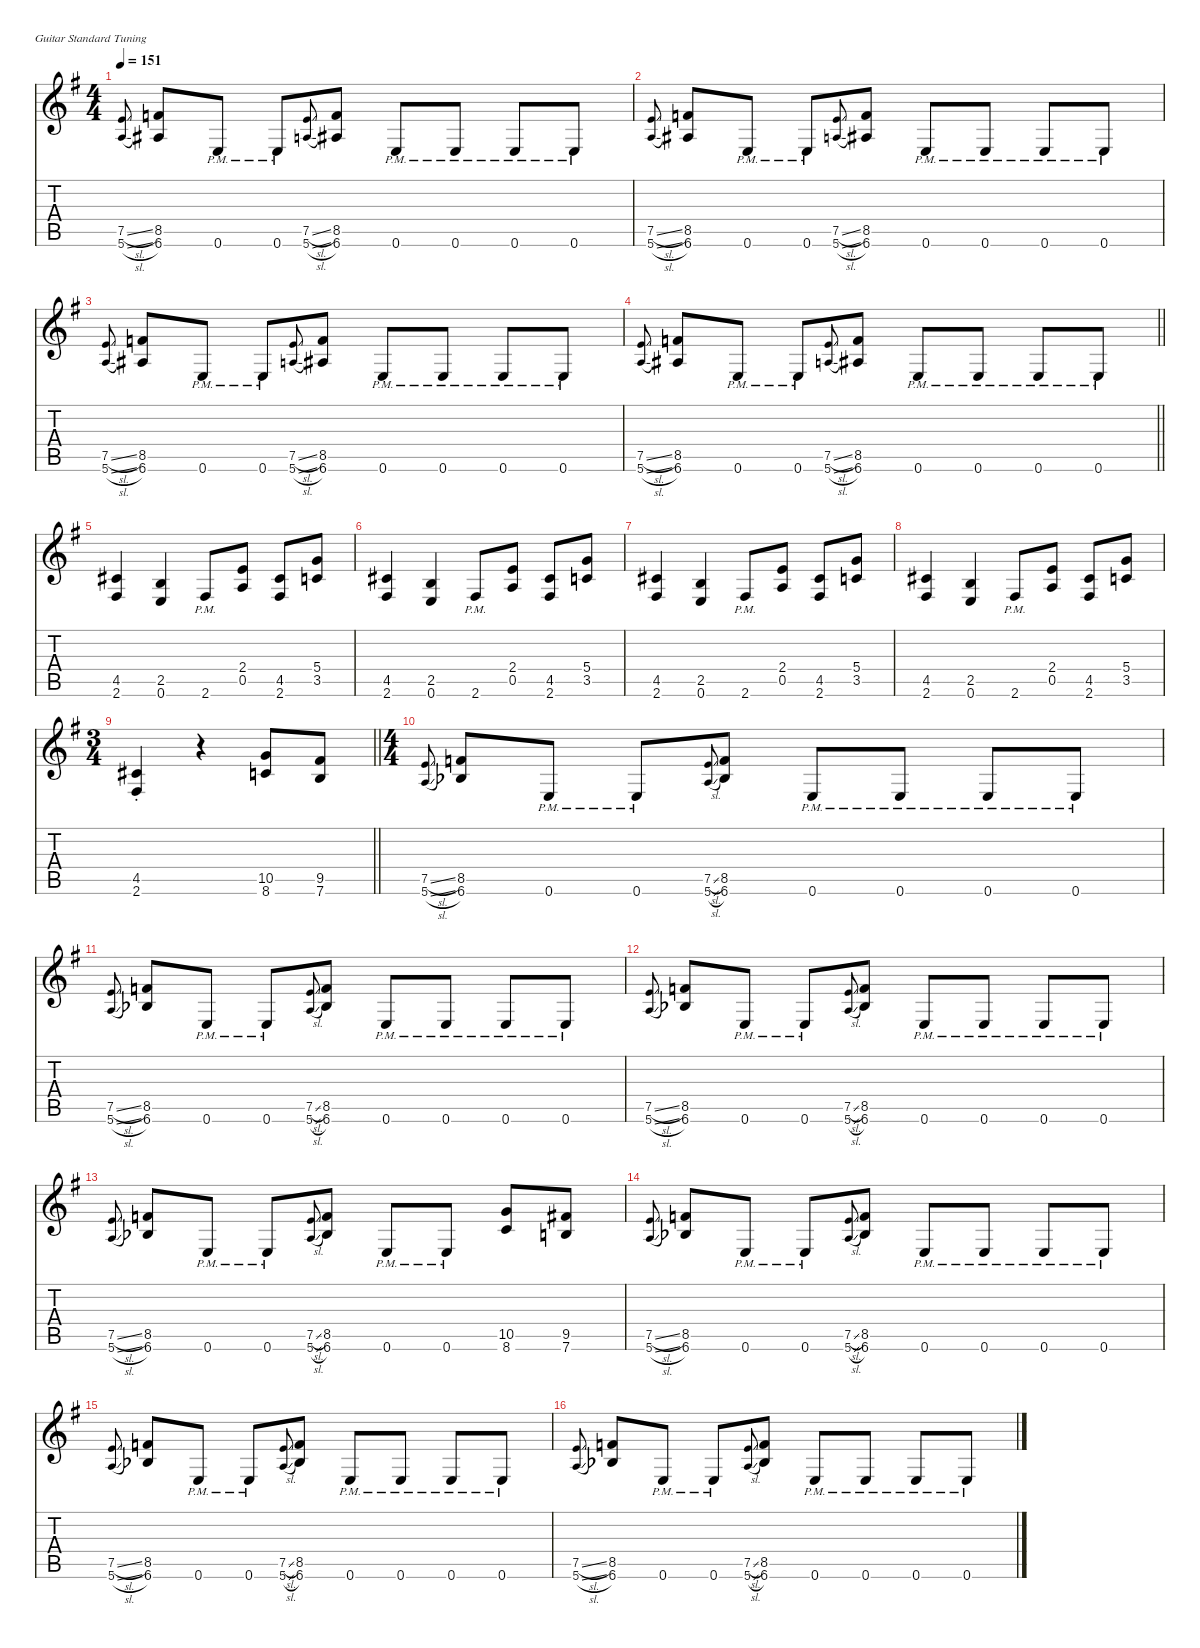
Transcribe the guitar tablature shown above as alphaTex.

\defaultSystemsLayout 4
\hideDynamics
\bracketExtendMode nobrackets
\singleTrackTrackNamePolicy hidden
\multiTrackTrackNamePolicy hidden
\otherSystemsTrackNameOrientation horizontal
\track ("James Hetfield" "dist.guit.") {defaultSystemsLayout 8 instrument distortionguitar}
\staff {score tabs}
\tuning (E4 B3 G3 D3 A2 E2)
\ts (4 4)
\tempo 151
\clef g2
\ks eminor
(7.5{sl acc forcenatural} 5.6{sl acc forcenatural}).8{gr onbeat dy f beam Up} (8.5{acc forcenatural} 6.6{acc #}).8{beam Up} 0.6{pm acc forcenatural}.8{beam Up} 0.6{pm acc forcenatural}.8{beam Up} (7.5{sl acc forcenatural} 5.6{sl acc forcenatural}).8{gr onbeat beam Up} (8.5{acc forcenatural} 6.6{acc #}).8{beam Up} 0.6{pm acc forcenatural}.8{beam Up} 0.6{pm acc forcenatural}.8{beam Up} 0.6{pm acc forcenatural}.8{beam Up} 0.6{pm acc forcenatural}.8{beam Up} |
(7.5{sl acc forcenatural} 5.6{sl acc forcenatural}).8{gr onbeat beam Up} (8.5{acc forcenatural} 6.6{acc #}).8{beam Up} 0.6{pm acc forcenatural}.8{beam Up} 0.6{pm acc forcenatural}.8{beam Up} (7.5{sl acc forcenatural} 5.6{sl acc forcenatural}).8{gr onbeat beam Up} (8.5{acc forcenatural} 6.6{acc #}).8{beam Up} 0.6{pm acc forcenatural}.8{beam Up} 0.6{pm acc forcenatural}.8{beam Up} 0.6{pm acc forcenatural}.8{beam Up} 0.6{pm acc forcenatural}.8{beam Up} |
(7.5{sl acc forcenatural} 5.6{sl acc forcenatural}).8{gr onbeat beam Up} (8.5{acc forcenatural} 6.6{acc #}).8{beam Up} 0.6{pm acc forcenatural}.8{beam Up} 0.6{pm acc forcenatural}.8{beam Up} (7.5{sl acc forcenatural} 5.6{sl acc forcenatural}).8{gr onbeat beam Up} (8.5{acc forcenatural} 6.6{acc #}).8{beam Up} 0.6{pm acc forcenatural}.8{beam Up} 0.6{pm acc forcenatural}.8{beam Up} 0.6{pm acc forcenatural}.8{beam Up} 0.6{pm acc forcenatural}.8{beam Up} |
\barLineRight lightlight
(7.5{sl acc forcenatural} 5.6{sl acc forcenatural}).8{gr onbeat beam Up} (8.5{acc forcenatural} 6.6{acc #}).8{beam Up} 0.6{pm acc forcenatural}.8{beam Up} 0.6{pm acc forcenatural}.8{beam Up} (7.5{sl acc forcenatural} 5.6{sl acc forcenatural}).8{gr onbeat beam Up} (8.5{acc forcenatural} 6.6{acc #}).8{beam Up} 0.6{pm acc forcenatural}.8{beam Up} 0.6{pm acc forcenatural}.8{beam Up} 0.6{pm acc forcenatural}.8{beam Up} 0.6{pm acc forcenatural}.8{beam Up} |
(4.5{acc #} 2.6{acc #}).4{beam Up} (2.5{acc forcenatural} 0.6{acc forcenatural}).4{beam Up} 2.6{pm acc #}.8{beam Up} (2.4{acc forcenatural} 0.5{acc forcenatural}).8{beam Up} (4.5{acc #} 2.6{acc #}).8{beam Up} (5.4{acc forcenatural} 3.5{acc forcenatural}).8{beam Up} |
(4.5{acc #} 2.6{acc #}).4{beam Up} (2.5{acc forcenatural} 0.6{acc forcenatural}).4{beam Up} 2.6{pm acc #}.8{beam Up} (2.4{acc forcenatural} 0.5{acc forcenatural}).8{beam Up} (4.5{acc #} 2.6{acc #}).8{beam Up} (5.4{acc forcenatural} 3.5{acc forcenatural}).8{beam Up} |
(4.5{acc #} 2.6{acc #}).4{beam Up} (2.5{acc forcenatural} 0.6{acc forcenatural}).4{beam Up} 2.6{pm acc #}.8{beam Up} (2.4{acc forcenatural} 0.5{acc forcenatural}).8{beam Up} (4.5{acc #} 2.6{acc #}).8{beam Up} (5.4{acc forcenatural} 3.5{acc forcenatural}).8{beam Up} |
(4.5{acc #} 2.6{acc #}).4{beam Up} (2.5{acc forcenatural} 0.6{acc forcenatural}).4{beam Up} 2.6{pm acc #}.8{beam Up} (2.4{acc forcenatural} 0.5{acc forcenatural}).8{beam Up} (4.5{acc #} 2.6{acc #}).8{beam Up} (5.4{acc forcenatural} 3.5{acc forcenatural}).8{beam Up} |
\ts (3 4)
\beaming (8 2 2 2)
\barLineRight lightlight
(4.5{st acc #} 2.6{st acc #}).4{beam Up} r.4{beam Up} (10.5{acc forcenatural} 8.6{acc forcenatural}).8{beam Up} (9.5{acc #} 7.6{acc forcenatural}).8{beam Up} |
\ts (4 4)
\beaming (8 2 2 2 2)
(7.5{sl acc forcenatural} 5.6{sl acc forcenatural}).8{gr onbeat beam Up} (8.5{acc forcenatural} 6.6{acc b}).8{beam Up} 0.6{pm acc forcenatural}.8{beam Up} 0.6{pm acc forcenatural}.8{beam Up} (7.5{sl acc forcenatural} 5.6{sl acc forcenatural}).8{gr onbeat beam Up} (8.5{acc forcenatural} 6.6{acc b}).8{beam Up} 0.6{pm acc forcenatural}.8{beam Up} 0.6{pm acc forcenatural}.8{beam Up} 0.6{pm acc forcenatural}.8{beam Up} 0.6{pm acc forcenatural}.8{beam Up} |
(7.5{sl acc forcenatural} 5.6{sl acc forcenatural}).8{gr onbeat beam Up} (8.5{acc forcenatural} 6.6{acc b}).8{beam Up} 0.6{pm acc forcenatural}.8{beam Up} 0.6{pm acc forcenatural}.8{beam Up} (7.5{sl acc forcenatural} 5.6{sl acc forcenatural}).8{gr onbeat beam Up} (8.5{acc forcenatural} 6.6{acc b}).8{beam Up} 0.6{pm acc forcenatural}.8{beam Up} 0.6{pm acc forcenatural}.8{beam Up} 0.6{pm acc forcenatural}.8{beam Up} 0.6{pm acc forcenatural}.8{beam Up} |
(7.5{sl acc forcenatural} 5.6{sl acc forcenatural}).8{gr onbeat beam Up} (8.5{acc forcenatural} 6.6{acc b}).8{beam Up} 0.6{pm acc forcenatural}.8{beam Up} 0.6{pm acc forcenatural}.8{beam Up} (7.5{sl acc forcenatural} 5.6{sl acc forcenatural}).8{gr onbeat beam Up} (8.5{acc forcenatural} 6.6{acc b}).8{beam Up} 0.6{pm acc forcenatural}.8{beam Up} 0.6{pm acc forcenatural}.8{beam Up} 0.6{pm acc forcenatural}.8{beam Up} 0.6{pm acc forcenatural}.8{beam Up} |
(7.5{sl acc forcenatural} 5.6{sl acc forcenatural}).8{gr onbeat beam Up} (8.5{acc forcenatural} 6.6{acc b}).8{beam Up} 0.6{pm acc forcenatural}.8{beam Up} 0.6{pm acc forcenatural}.8{beam Up} (7.5{sl acc forcenatural} 5.6{sl acc forcenatural}).8{gr onbeat beam Up} (8.5{acc forcenatural} 6.6{acc b}).8{beam Up} 0.6{pm acc forcenatural}.8{beam Up} 0.6{pm acc forcenatural}.8{beam Up} (10.5{acc forcenatural} 8.6{acc forcenatural}).8{beam Up} (9.5{acc #} 7.6{acc forcenatural}).8{beam Up} |
(7.5{sl acc forcenatural} 5.6{sl acc forcenatural}).8{gr onbeat beam Up} (8.5{acc forcenatural} 6.6{acc b}).8{beam Up} 0.6{pm acc forcenatural}.8{beam Up} 0.6{pm acc forcenatural}.8{beam Up} (7.5{sl acc forcenatural} 5.6{sl acc forcenatural}).8{gr onbeat beam Up} (8.5{acc forcenatural} 6.6{acc b}).8{beam Up} 0.6{pm acc forcenatural}.8{beam Up} 0.6{pm acc forcenatural}.8{beam Up} 0.6{pm acc forcenatural}.8{beam Up} 0.6{pm acc forcenatural}.8{beam Up} |
(7.5{sl acc forcenatural} 5.6{sl acc forcenatural}).8{gr onbeat beam Up} (8.5{acc forcenatural} 6.6{acc b}).8{beam Up} 0.6{pm acc forcenatural}.8{beam Up} 0.6{pm acc forcenatural}.8{beam Up} (7.5{sl acc forcenatural} 5.6{sl acc forcenatural}).8{gr onbeat beam Up} (8.5{acc forcenatural} 6.6{acc b}).8{beam Up} 0.6{pm acc forcenatural}.8{beam Up} 0.6{pm acc forcenatural}.8{beam Up} 0.6{pm acc forcenatural}.8{beam Up} 0.6{pm acc forcenatural}.8{beam Up} |
(7.5{sl acc forcenatural} 5.6{sl acc forcenatural}).8{gr onbeat beam Up} (8.5{acc forcenatural} 6.6{acc b}).8{beam Up} 0.6{pm acc forcenatural}.8{beam Up} 0.6{pm acc forcenatural}.8{beam Up} (7.5{sl acc forcenatural} 5.6{sl acc forcenatural}).8{gr onbeat beam Up} (8.5{acc forcenatural} 6.6{acc b}).8{beam Up} 0.6{pm acc forcenatural}.8{beam Up} 0.6{pm acc forcenatural}.8{beam Up} 0.6{pm acc forcenatural}.8{beam Up} 0.6{pm acc forcenatural}.8{beam Up}
